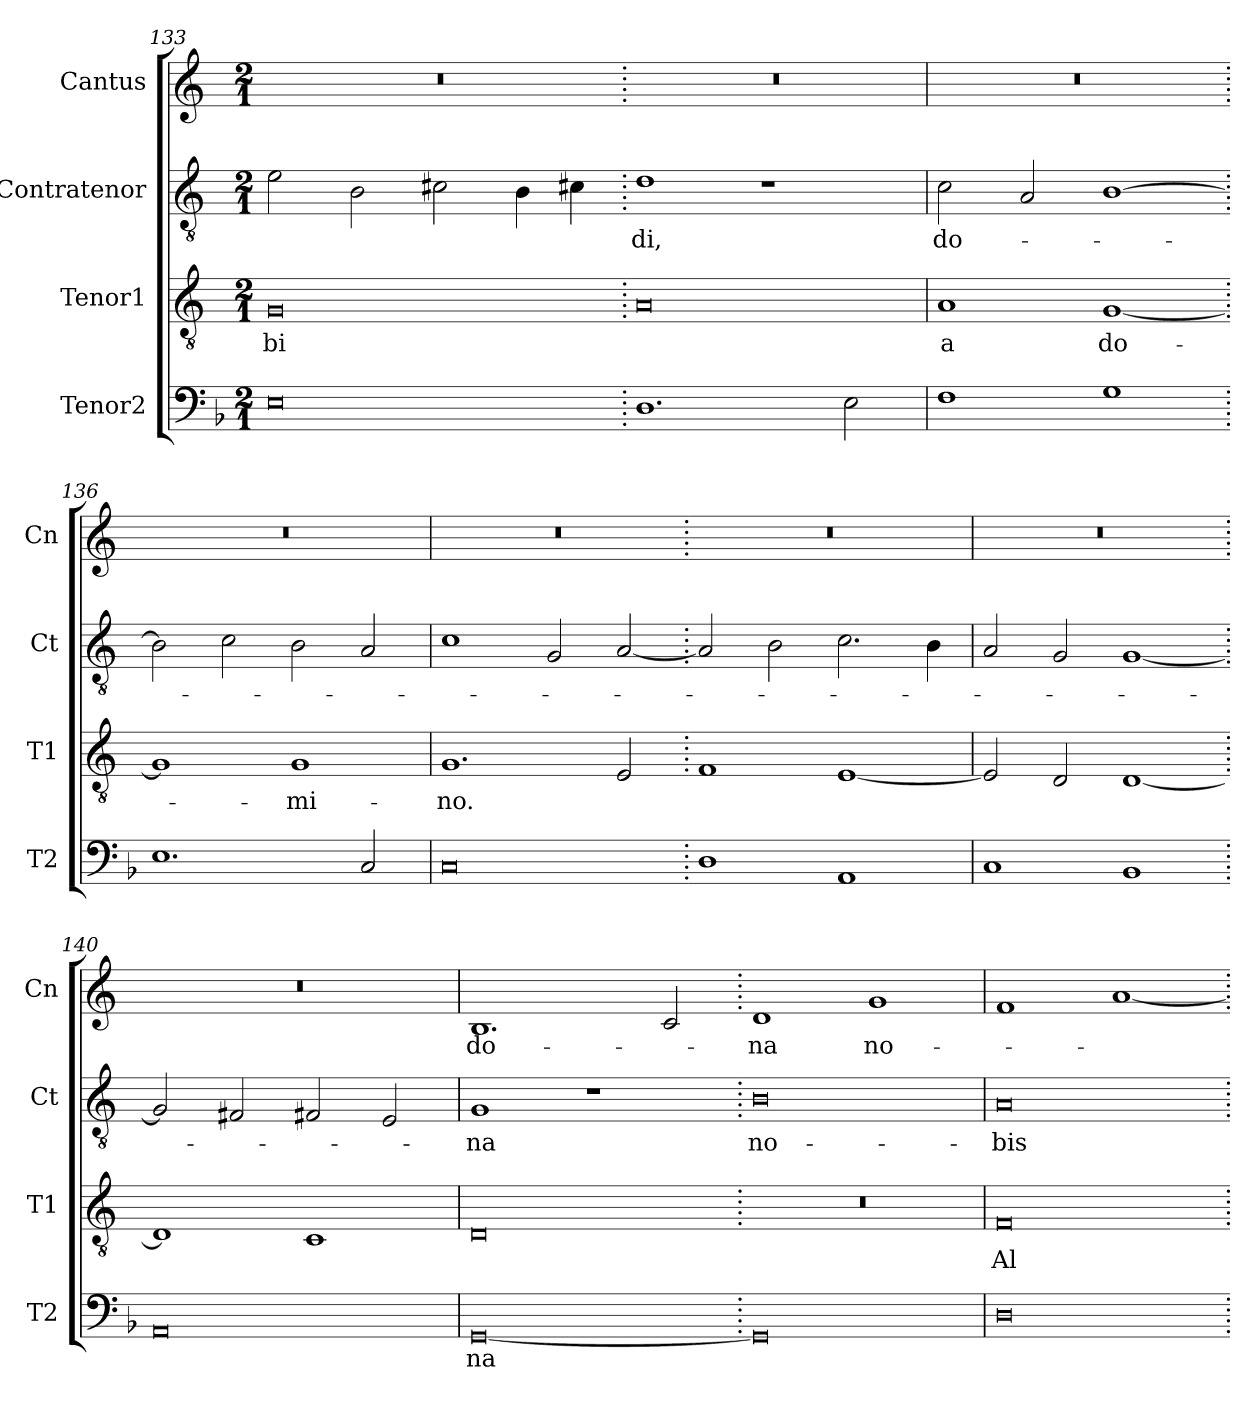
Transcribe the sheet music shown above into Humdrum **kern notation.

**kern	**text	**kern	**text	**kern	**text	**kern	**text
*part4	*part4	*part3	*part3	*part2	*part2	*part1	*part1
*staff4	*staff4	*staff3	*staff3	*staff2	*staff2	*staff1	*staff1
*I"Tenor2	*	*I"Tenor1	*	*I"Contratenor	*	*I"Cantus	*
*I'T2	*	*I'T1	*	*I'Ct	*	*I'Cn	*
*clefF4	*	*clefGv2	*	*clefGv2	*	*clefG2	*
*k[b-]	*	*k[]	*	*k[]	*	*k[]	*
*M2/1	*	*M2/1	*	*M2/1	*	*M2/1	*
=133	=133	=133	=133	=133	=133	=133	=133
0E	.	0G	-bi	2e\	.	0r	.
.	.	.	.	2B\	.	.	.
.	.	.	.	2c#X\	.	.	.
.	.	.	.	4B\	.	.	.
.	.	.	.	4c#X\	.	.	.
=134.	=134.	=134.	=134.	=134.	=134.	=134.	=134.
1.D	.	0A	.	1d	-di,	0r	.
.	.	.	.	1r	.	.	.
2E\	.	.	.	.	.	.	.
=135	=135	=135	=135	=135	=135	=135	=135
1F	.	1A	a	2c\	do-	0r	.
.	.	.	.	2A/	.	.	.
1G	.	[1G	do-	[1B	.	.	.
=136.	=136.	=136.	=136.	=136.	=136.	=136.	=136.
1.E	.	1G]	.	2B\]	.	0r	.
.	.	.	.	2c\	.	.	.
.	.	1G	-mi-	2B\	.	.	.
2C/	.	.	.	2A/	.	.	.
=137	=137	=137	=137	=137	=137	=137	=137
0C	.	1.G	-no.	1c	.	0r	.
.	.	.	.	2G/	.	.	.
.	.	2E/	.	[2A/	.	.	.
=138.	=138.	=138.	=138.	=138.	=138.	=138.	=138.
1D	.	1F	.	2A/]	.	0r	.
.	.	.	.	2B\	.	.	.
1AA	.	[1E	.	2.c\	.	.	.
.	.	.	.	4B\	.	.	.
=139	=139	=139	=139	=139	=139	=139	=139
1C	.	2E/]	.	2A/	.	0r	.
.	.	2D/	.	2G/	.	.	.
1BB-	.	[1D	.	[1G	.	.	.
=140.	=140.	=140.	=140.	=140.	=140.	=140.	=140.
0AA	.	1D]	.	2G/]	.	0r	.
.	.	.	.	2F#X/	.	.	.
.	.	1C	.	2F#X/	.	.	.
.	.	.	.	2E/	.	.	.
=141	=141	=141	=141	=141	=141	=141	=141
[0GG	-na	0D	.	1G	-na	1.B	do-
.	.	.	.	1r	.	.	.
.	.	.	.	.	.	2c/	.
=142.	=142.	=142.	=142.	=142.	=142.	=142.	=142.
0GG]	.	0r	.	0B	no-	1d	-na
.	.	.	.	.	.	1g	no-
=143	=143	=143	=143	=143	=143	=143	=143
0D	.	0F	Al-	0A	-bis	1f	.
.	.	.	.	.	.	[1a	.
=.	=.	=.	=.	=.	=.	=.	=.
*-	*-	*-	*-	*-	*-	*-	*-
